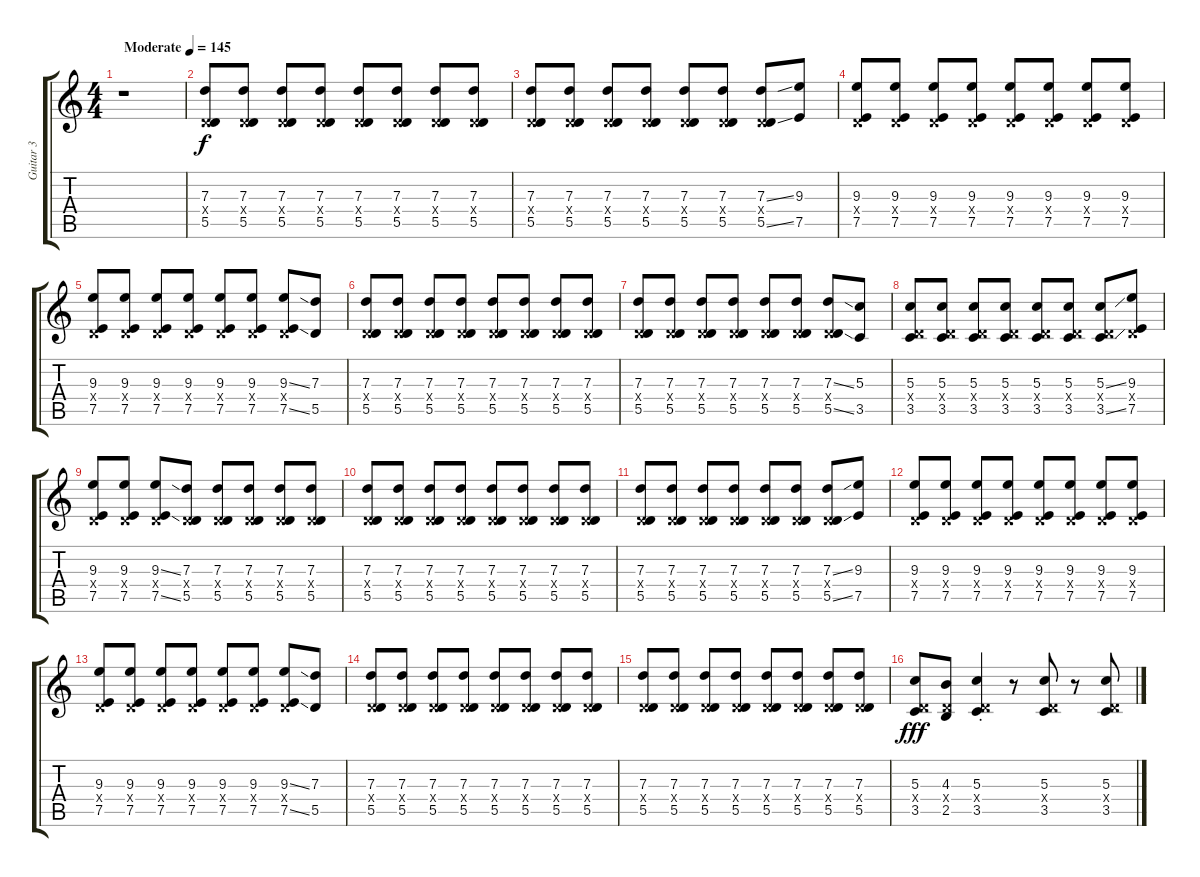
\track ("Guitar 3" "Guitar 3") {instrument distortionguitar}
\staff {score tabs}
\tuning (E4 B3 G3 D3 A2 E2) {hide}
\ts (4 4)
\tempo (145 "Moderate")
\clef g2
\ks c
r.1{dy f instrument distortionguitar} |
(7.3 0.4{x} 5.5).8 (7.3 0.4{x} 5.5).8 (7.3 0.4{x} 5.5).8 (7.3 0.4{x} 5.5).8 (7.3 0.4{x} 5.5).8 (7.3 0.4{x} 5.5).8 (7.3 0.4{x} 5.5).8 (7.3 0.4{x} 5.5).8 |
(7.3 0.4{x} 5.5).8 (7.3 0.4{x} 5.5).8 (7.3 0.4{x} 5.5).8 (7.3 0.4{x} 5.5).8 (7.3 0.4{x} 5.5).8 (7.3 0.4{x} 5.5).8 (7.3{ss} 0.4{x} 5.5{ss}).8 (9.3 7.5).8 |
(9.3 0.4{x} 7.5).8 (9.3 0.4{x} 7.5).8 (9.3 0.4{x} 7.5).8 (9.3 0.4{x} 7.5).8 (9.3 0.4{x} 7.5).8 (9.3 0.4{x} 7.5).8 (9.3 0.4{x} 7.5).8 (9.3 0.4{x} 7.5).8 |
(9.3 0.4{x} 7.5).8 (9.3 0.4{x} 7.5).8 (9.3 0.4{x} 7.5).8 (9.3 0.4{x} 7.5).8 (9.3 0.4{x} 7.5).8 (9.3 0.4{x} 7.5).8 (9.3{ss} 0.4{x} 7.5{ss}).8 (7.3 5.5).8 |
(7.3 0.4{x} 5.5).8 (7.3 0.4{x} 5.5).8 (7.3 0.4{x} 5.5).8 (7.3 0.4{x} 5.5).8 (7.3 0.4{x} 5.5).8 (7.3 0.4{x} 5.5).8 (7.3 0.4{x} 5.5).8 (7.3 0.4{x} 5.5).8 |
(7.3 0.4{x} 5.5).8 (7.3 0.4{x} 5.5).8 (7.3 0.4{x} 5.5).8 (7.3 0.4{x} 5.5).8 (7.3 0.4{x} 5.5).8 (7.3 0.4{x} 5.5).8 (7.3{ss} 0.4{x} 5.5{ss}).8 (5.3 3.5).8 |
(5.3 0.4{x} 3.5).8 (5.3 0.4{x} 3.5).8 (5.3 0.4{x} 3.5).8 (5.3 0.4{x} 3.5).8 (5.3 0.4{x} 3.5).8 (5.3 0.4{x} 3.5).8 (5.3{ss} 0.4{x} 3.5{ss}).8 (9.3 0.4{x} 7.5).8 |
(9.3 0.4{x} 7.5).8 (9.3 0.4{x} 7.5).8 (9.3{ss} 0.4{x} 7.5{ss}).8 (7.3 0.4{x} 5.5).8 (7.3 0.4{x} 5.5).8 (7.3 0.4{x} 5.5).8 (7.3 0.4{x} 5.5).8 (7.3 0.4{x} 5.5).8 |
(7.3 0.4{x} 5.5).8 (7.3 0.4{x} 5.5).8 (7.3 0.4{x} 5.5).8 (7.3 0.4{x} 5.5).8 (7.3 0.4{x} 5.5).8 (7.3 0.4{x} 5.5).8 (7.3 0.4{x} 5.5).8 (7.3 0.4{x} 5.5).8 |
(7.3 0.4{x} 5.5).8 (7.3 0.4{x} 5.5).8 (7.3 0.4{x} 5.5).8 (7.3 0.4{x} 5.5).8 (7.3 0.4{x} 5.5).8 (7.3 0.4{x} 5.5).8 (7.3{ss} 0.4{x} 5.5{ss}).8 (9.3 7.5).8 |
(9.3 0.4{x} 7.5).8 (9.3 0.4{x} 7.5).8 (9.3 0.4{x} 7.5).8 (9.3 0.4{x} 7.5).8 (9.3 0.4{x} 7.5).8 (9.3 0.4{x} 7.5).8 (9.3 0.4{x} 7.5).8 (9.3 0.4{x} 7.5).8 |
(9.3 0.4{x} 7.5).8 (9.3 0.4{x} 7.5).8 (9.3 0.4{x} 7.5).8 (9.3 0.4{x} 7.5).8 (9.3 0.4{x} 7.5).8 (9.3 0.4{x} 7.5).8 (9.3{ss} 0.4{x} 7.5{ss}).8 (7.3 5.5).8 |
(7.3 0.4{x} 5.5).8 (7.3 0.4{x} 5.5).8 (7.3 0.4{x} 5.5).8 (7.3 0.4{x} 5.5).8 (7.3 0.4{x} 5.5).8 (7.3 0.4{x} 5.5).8 (7.3 0.4{x} 5.5).8 (7.3 0.4{x} 5.5).8 |
(7.3 0.4{x} 5.5).8 (7.3 0.4{x} 5.5).8 (7.3 0.4{x} 5.5).8 (7.3 0.4{x} 5.5).8 (7.3 0.4{x} 5.5).8 (7.3 0.4{x} 5.5).8 (7.3 0.4{x} 5.5).8 (7.3 0.4{x} 5.5).8 |
(5.3 0.4{x} 3.5).8{dy fff} (4.3 0.4{x} 2.5).8 (5.3{st} 0.4{x} 3.5{st}).4 r.8 (5.3 0.4{x} 3.5).8 r.8 (5.3 0.4{x} 3.5).8
